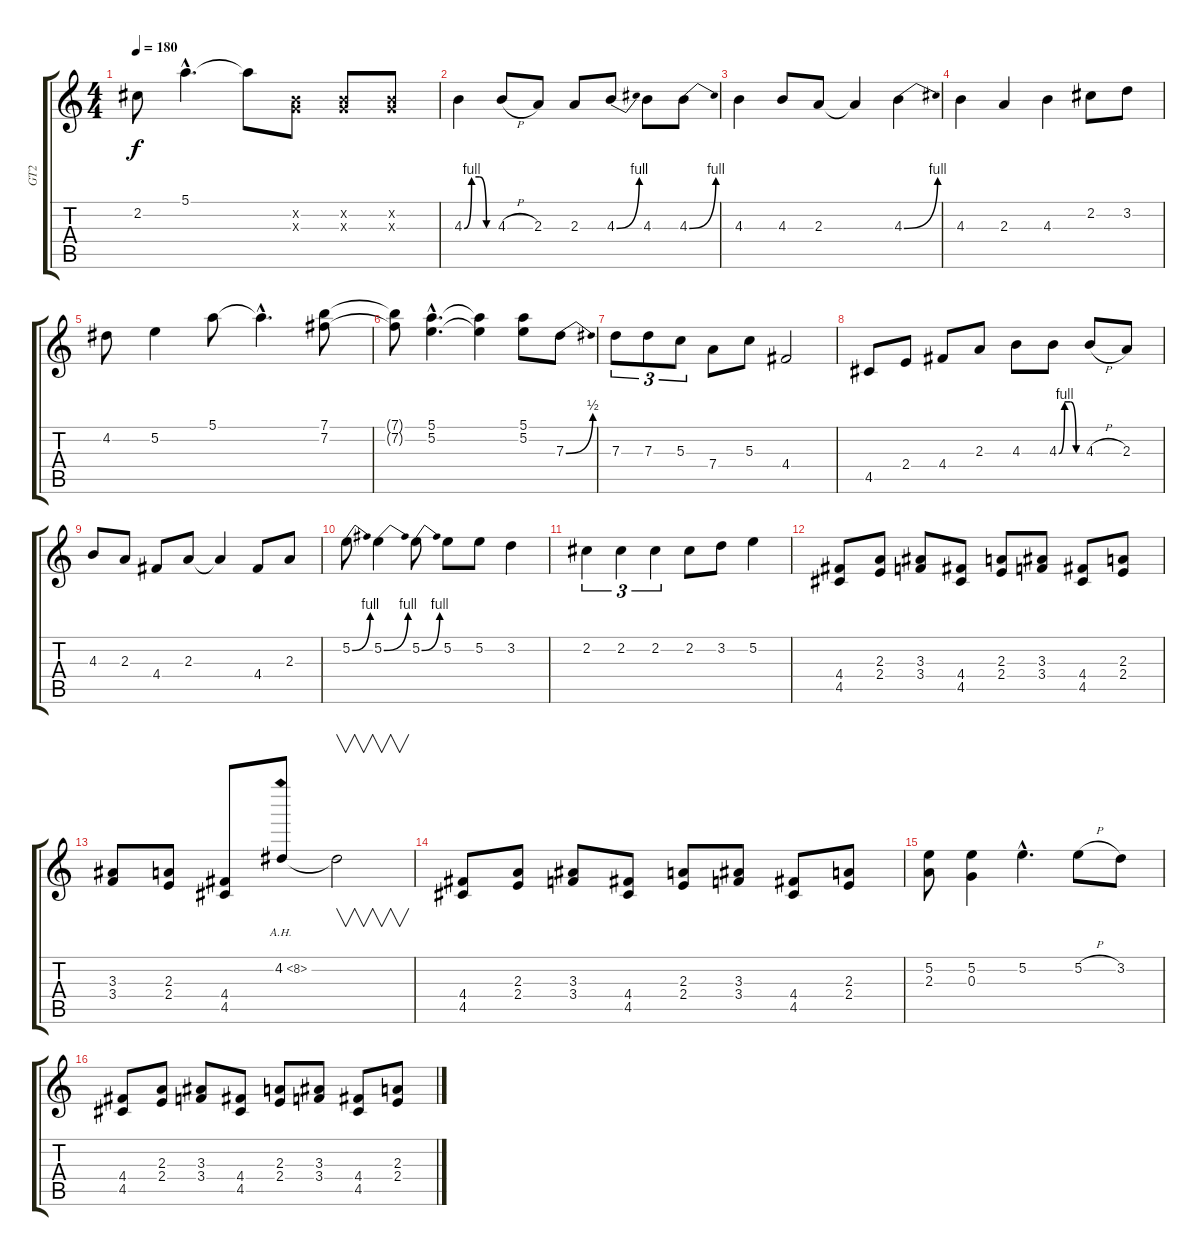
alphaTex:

\track ("GT2" "GT2") {instrument overdrivenguitar}
\staff {score tabs}
\tuning (E4 B3 G3 D3 A2 E2) {hide}
\ts (4 4)
\tempo 180
\clef g2
\ks c
2.2.8{dy f} 5.1{hac}.4{d} 5.1{t}.8 (0.2{x} 0.3{x}).8 (0.2{x} 0.3{x}).8 (0.2{x} 0.3{x}).8 |
4.3{be (custom 0 0 15 4 30 4 45 0 60 0)}.4 4.3{h}.8 2.3.8 2.3.8 4.3{be (bend 0 0 60 4)}.8 4.3.8 4.3{be (bend 0 0 60 4)}.8 |
4.3.4 4.3.8 2.3.8 2.3{t}.4 4.3{be (bend 0 0 60 4)}.4 |
4.3.4 2.3.4 4.3.4 2.2.8 3.2.8 |
4.2.8 5.2.4 5.1.8 5.1{hac t}.4{d} (7.1 7.2).8 |
(7.1{t} 7.2{t}).8 (5.1{hac} 5.2{hac}).4{d} (5.1{t} 5.2{t}).4 (5.1 5.2).8 7.3{be (bend 0 0 60 2)}.8 |
7.3.8{tu (3 2)} 7.3.8{tu (3 2)} 5.3.8{tu (3 2)} 7.4.8 5.3.8 4.4.2 |
4.5.8 2.4.8 4.4.8 2.3.8 4.3.8 4.3{be (custom 0 0 15 4 30 4 45 0 60 0)}.8 4.3{h}.8 2.3.8 |
4.3.8 2.3.8 4.4.8 2.3.8 2.3{t}.4 4.4.8 2.3.8 |
5.2{be (bend 0 0 60 4)}.8 5.2{be (bend 0 0 60 4)}.4 5.2{be (bend 0 0 60 4)}.8 5.2.8 5.2.8 3.2.4 |
2.2.4{tu (3 2)} 2.2.4{tu (3 2)} 2.2.4{tu (3 2)} 2.2.8 3.2.8 5.2.4 |
(4.4 4.5).8 (2.3 2.4).8 (3.3 3.4).8 (4.4 4.5).8 (2.3 2.4).8 (3.3 3.4).8 (4.4 4.5).8 (2.3 2.4).8 |
(3.3 3.4).8 (2.3 2.4).8 (4.4 4.5).8 4.2{ah 4}.8 4.2{t}.2{v} |
(4.4 4.5).8 (2.3 2.4).8 (3.3 3.4).8 (4.4 4.5).8 (2.3 2.4).8 (3.3 3.4).8 (4.4 4.5).8 (2.3 2.4).8 |
(5.2 2.3).8 (5.2 0.3).4 5.2{hac}.4{d} 5.2{h}.8 3.2.8 |
(4.4 4.5).8 (2.3 2.4).8 (3.3 3.4).8 (4.4 4.5).8 (2.3 2.4).8 (3.3 3.4).8 (4.4 4.5).8 (2.3 2.4).8
